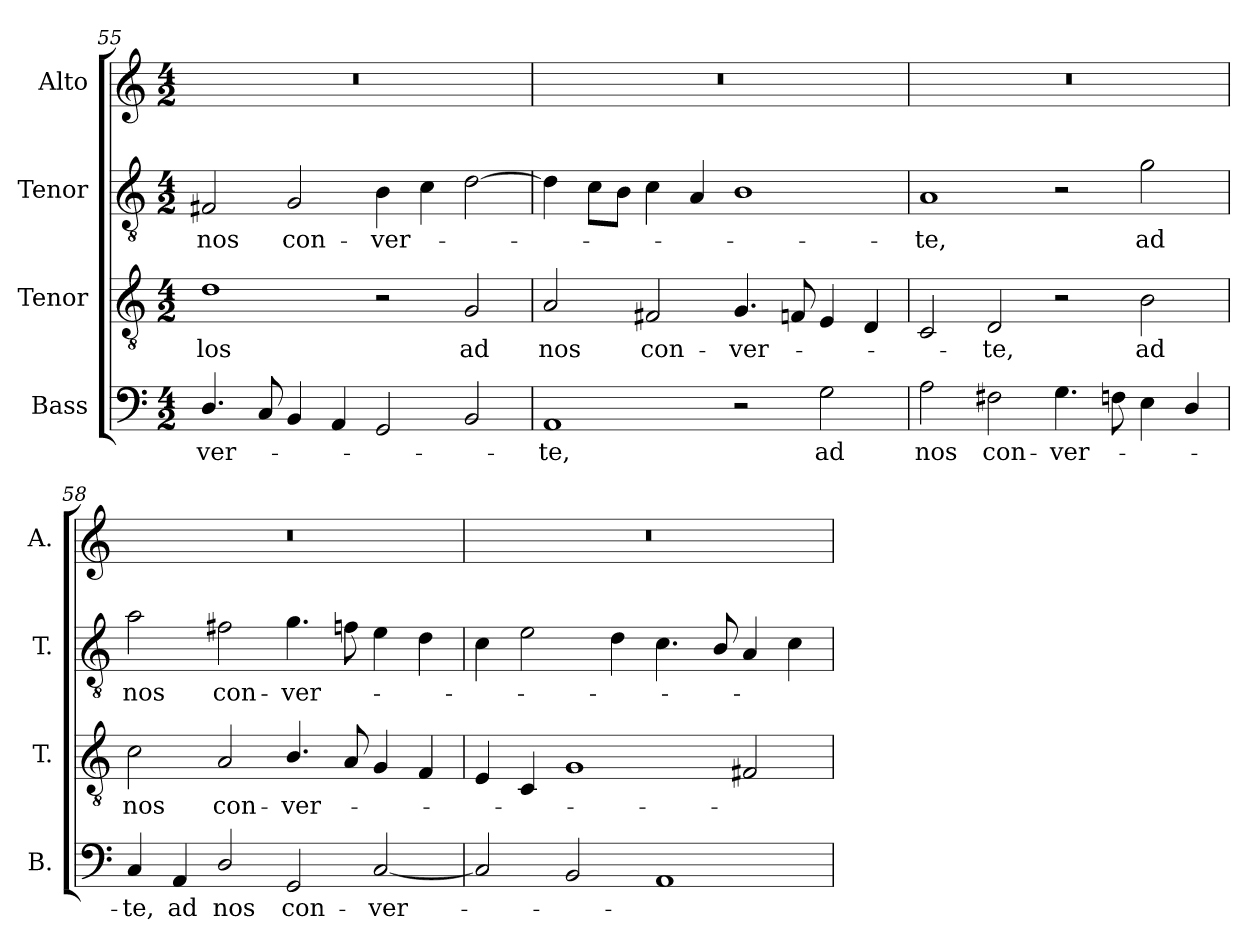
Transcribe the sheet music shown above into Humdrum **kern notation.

**kern	**text	**kern	**text	**kern	**text	**kern
*part4	*part4	*part3	*part3	*part2	*part2	*part1
*staff4	*staff4	*staff3	*staff3	*staff2	*staff2	*staff1
*I"Bass	*	*I"Tenor	*	*I"Tenor	*	*I"Alto
*I'B.	*	*I'T.	*	*I'T.	*	*I'A.
!!LO:LB:g=z
*clefF4	*	*clefGv2	*	*clefGv2	*	*clefG2
*	*	*ITrd7c12	*	*ITrd7c12	*	*
*k[]	*	*k[]	*	*k[]	*	*k[]
*C:	*	*C:	*	*C:	*	*C:
*M4/2	*	*M4/2	*	*M4/2	*	*M4/2
=55	=55	=55	=55	=55	=55	=55
!	!LO:LY:b:color=#000000	!	!	!	!	!
!	!	!	!LO:LY:b:color=#000000	!	!	!
!	!	!	!	!	!LO:LY:b:color=#000000	!LO:N:vis=1
4.Di/	-ver-	1Di	-los	2FF#Xi/	nos	0r
8Ci/	.	.	.	.	.	.
!	!	!	!	!	!LO:LY:b:color=#000000	!
4BBi/	.	.	.	2GGi/	con-	.
4AAi/	.	.	.	.	.	.
!	!	!	!	!	!LO:LY:b:color=#000000	!
2GGi/	.	2r	.	4BBi\	-ver-	.
.	.	.	.	4Ci\	.	.
!	!	!	!LO:LY:b:color=#000000	!	!	!
2BBi/	.	2GGi/	ad	[2Di\	.	.
=56	=56	=56	=56	=56	=56	=56
!	!LO:LY:b:color=#000000	!	!	!	!	!
!	!	!	!LO:LY:b:color=#000000	!	!	!LO:N:vis=1
1AAi	-te,	2AAi/	nos	4Di\]	.	0r
.	.	.	.	8Ci\L	.	.
.	.	.	.	8BBi\J	.	.
!	!	!	!LO:LY:b:color=#000000	!	!	!
.	.	2FF#Xi/	con-	4Ci\	.	.
.	.	.	.	4AAi/	.	.
!	!	!	!LO:LY:b:color=#000000	!	!	!
2r	.	4.GGi/	-ver-	1BBi	.	.
.	.	8FFni/	.	.	.	.
!	!LO:LY:b:color=#000000	!	!	!	!	!
2Gi\	ad	4EEi/	.	.	.	.
.	.	4DDi/	.	.	.	.
=57	=57	=57	=57	=57	=57	=57
!	!LO:LY:b:color=#000000	!	!	!	!	!
!	!	!	!	!	!LO:LY:b:color=#000000	!LO:N:vis=1
2Ai\	nos	2CCi/	.	1AAi	-te,	0r
!	!LO:LY:b:color=#000000	!	!	!	!	!
!	!	!	!LO:LY:b:color=#000000	!	!	!
2F#Xi\	con-	2DDi/	-te,	.	.	.
!	!LO:LY:b:color=#000000	!	!	!	!	!
4.Gi\	-ver-	2r	.	2r	.	.
8Fni\	.	.	.	.	.	.
!	!	!	!LO:LY:b:color=#000000	!	!	!
!	!	!	!	!	!LO:LY:b:color=#000000	!
4Ei\	.	2BBi\	ad	2Gi\	ad	.
4Di/	.	.	.	.	.	.
=58	=58	=58	=58	=58	=58	=58
!	!LO:LY:b:color=#000000	!	!	!	!	!
!	!	!	!LO:LY:b:color=#000000	!	!	!
!	!	!	!	!	!LO:LY:b:color=#000000	!LO:N:vis=1
4Ci/	-te,	2Ci\	nos	2Ai\	nos	0r
!	!LO:LY:b:color=#000000	!	!	!	!	!
4AAi/	ad	.	.	.	.	.
!	!LO:LY:b:color=#000000	!	!	!	!	!
!	!	!	!LO:LY:b:color=#000000	!	!	!
!	!	!	!	!	!LO:LY:b:color=#000000	!
2Di/	nos	2AAi/	con-	2F#Xi\	con-	.
!	!LO:LY:b:color=#000000	!	!	!	!	!
!	!	!	!LO:LY:b:color=#000000	!	!	!
!	!	!	!	!	!LO:LY:b:color=#000000	!
2GGi/	con-	4.BBi/	-ver-	4.Gi\	-ver-	.
.	.	8AAi/	.	8Fni\	.	.
!	!LO:LY:b:color=#000000	!	!	!	!	!
[2Ci/	-ver-	4GGi/	.	4Ei\	.	.
.	.	4FFi/	.	4Di\	.	.
!!LO:LB:g=z
=59	=59	=59	=59	=59	=59	=59
!	!	!	!	!	!	!LO:N:vis=1
2Ci/]	.	4EEi/	.	4Ci\	.	0r
.	.	4CCi/	.	2Ei\	.	.
2BBi/	.	1GGi	.	.	.	.
.	.	.	.	4Di\	.	.
1AAi	.	.	.	4.Ci\	.	.
.	.	.	.	8BBi/	.	.
.	.	2FF#Xi/	.	4AAi/	.	.
.	.	.	.	4Ci\	.	.
=	=	=	=	=	=	=
*-	*-	*-	*-	*-	*-	*-
